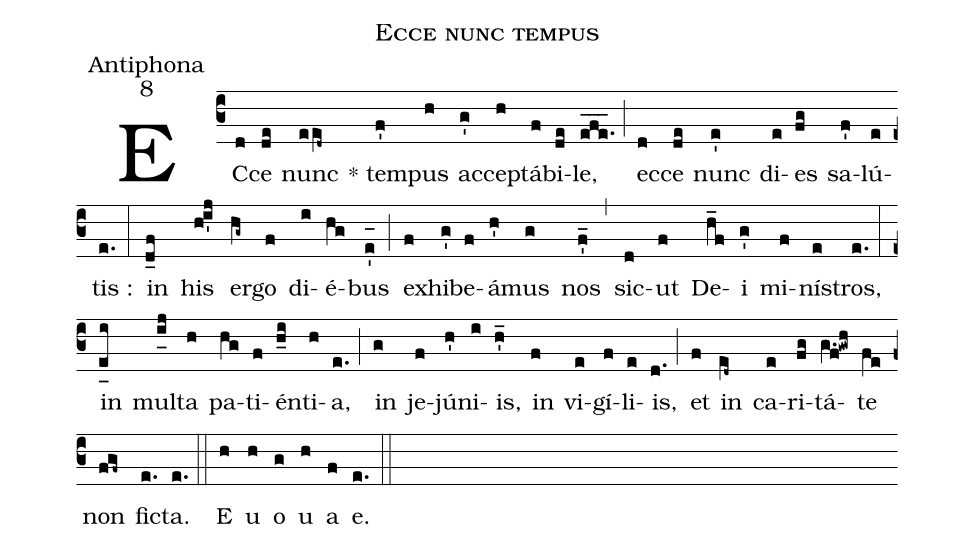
name:Ecce nunc tempus;
office-part:Antiphona;
mode:8;
%%
(c3) EC(d)ce(de) nunc(ee[ll:1]d~) * tem(f')pus(h) ac(g')ce(h)ptá(f)bi(de)le,(efe.___) (;) ec(d)ce(de) nunc(e') di(e)es(fg) sa(f')lú(e)tis :(e.) (:) in(d_f) his(hi'j) er(hg~)go(f) di(i)é(hg)bus(e'_[oh:h]) (;) ex(f)hi(g')be(f)á(h')mus(g) nos(f'_) (,) sic(d)ut(f) De(h_f)i(g') mi(f)ní(e)stros,(e.) (:) in(e_[uh:l]i) mul(i_[uh:l]j)ta(h) pa(hg)ti(f)én(h_i)ti(h)a,(e.) (;) in(g) je(f)jú(h')ni(i)is,(h'_) in(f) vi(e)gí(f)li(e)is,(d.) (;) et(f) in(e[ll:1]d~) ca(e)ri(fg)tá(g.f!gwh)te(fe) non(fgf~) fi(e.)cta.(e.) (::) <eu>E(h) u(h) o(g) u(h) a(f) e.</eu>(e.) (::)
